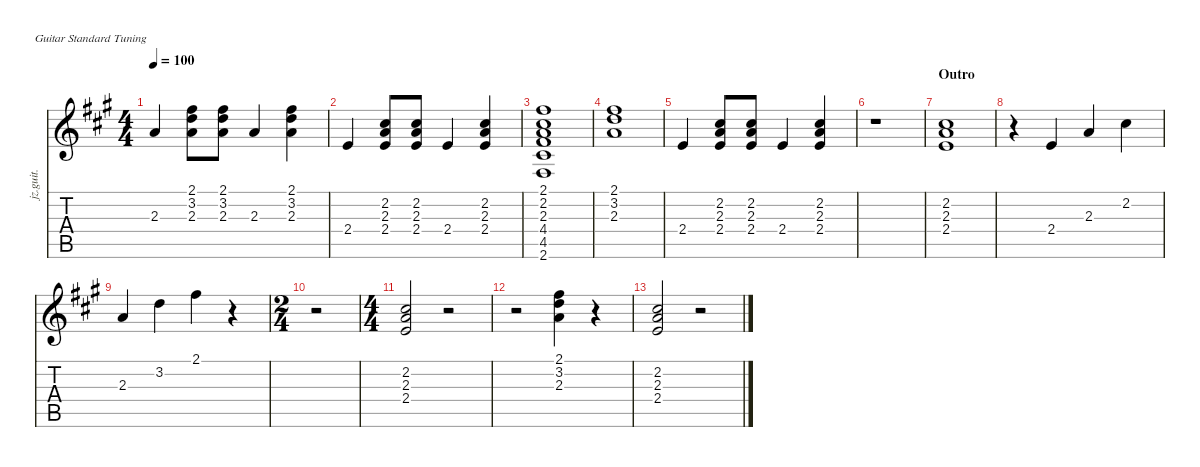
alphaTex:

\defaultSystemsLayout 4
\hideDynamics
\bracketExtendMode nobrackets
\otherSystemsTrackNameOrientation horizontal
\track ("my guitar (Armando)" "jz.guit.") {mute instrument electricguitarjazz}
\staff {score tabs}
\tuning (E4 B3 G3 D3 A2 E2)
\ts (4 4)
\tempo 100
\clef g2
\ks a
2.3{acc forcenatural}.4{dy f} (2.1{acc #} 3.2{acc forcenatural} 2.3{acc forcenatural}).8 (2.1{acc #} 3.2{acc forcenatural} 2.3{acc forcenatural}).8 2.3{acc forcenatural}.4 (2.1{acc #} 3.2{acc forcenatural} 2.3{acc forcenatural}).4 |
2.4{acc forcenatural}.4 (2.2{acc #} 2.3{acc forcenatural} 2.4{acc forcenatural}).8 (2.2{acc #} 2.3{acc forcenatural} 2.4{acc forcenatural}).8 2.4{acc forcenatural}.4 (2.2{acc #} 2.3{acc forcenatural} 2.4{acc forcenatural}).4 |
(2.1{acc #} 2.2{acc #} 2.3{acc forcenatural} 4.4{acc #} 4.5{acc #} 2.6{acc #}).1 |
(2.1{acc #} 3.2{acc forcenatural} 2.3{acc forcenatural}).1 |
2.4{acc forcenatural}.4 (2.2{acc #} 2.3{acc forcenatural} 2.4{acc forcenatural}).8 (2.2{acc #} 2.3{acc forcenatural} 2.4{acc forcenatural}).8 2.4{acc forcenatural}.4 (2.2{acc #} 2.3{acc forcenatural} 2.4{acc forcenatural}).4 |
r.1 |
\section ("" "Outro")
(2.2{acc #} 2.3{acc forcenatural} 2.4{acc forcenatural}).1 |
r.4 2.4{acc forcenatural}.4 2.3{acc forcenatural}.4 2.2{acc #}.4 |
2.3{acc forcenatural}.4 3.2{acc forcenatural}.4 2.1{acc #}.4 r.4 |
\ts (2 4)
r.2 |
\ts (4 4)
(2.2{acc #} 2.3{acc forcenatural} 2.4{acc forcenatural}).2 r.2 |
r.2 (2.1{acc #} 3.2{acc forcenatural} 2.3{acc forcenatural}).4 r.4 |
(2.2{acc #} 2.3{acc forcenatural} 2.4{acc forcenatural}).2 r.2
